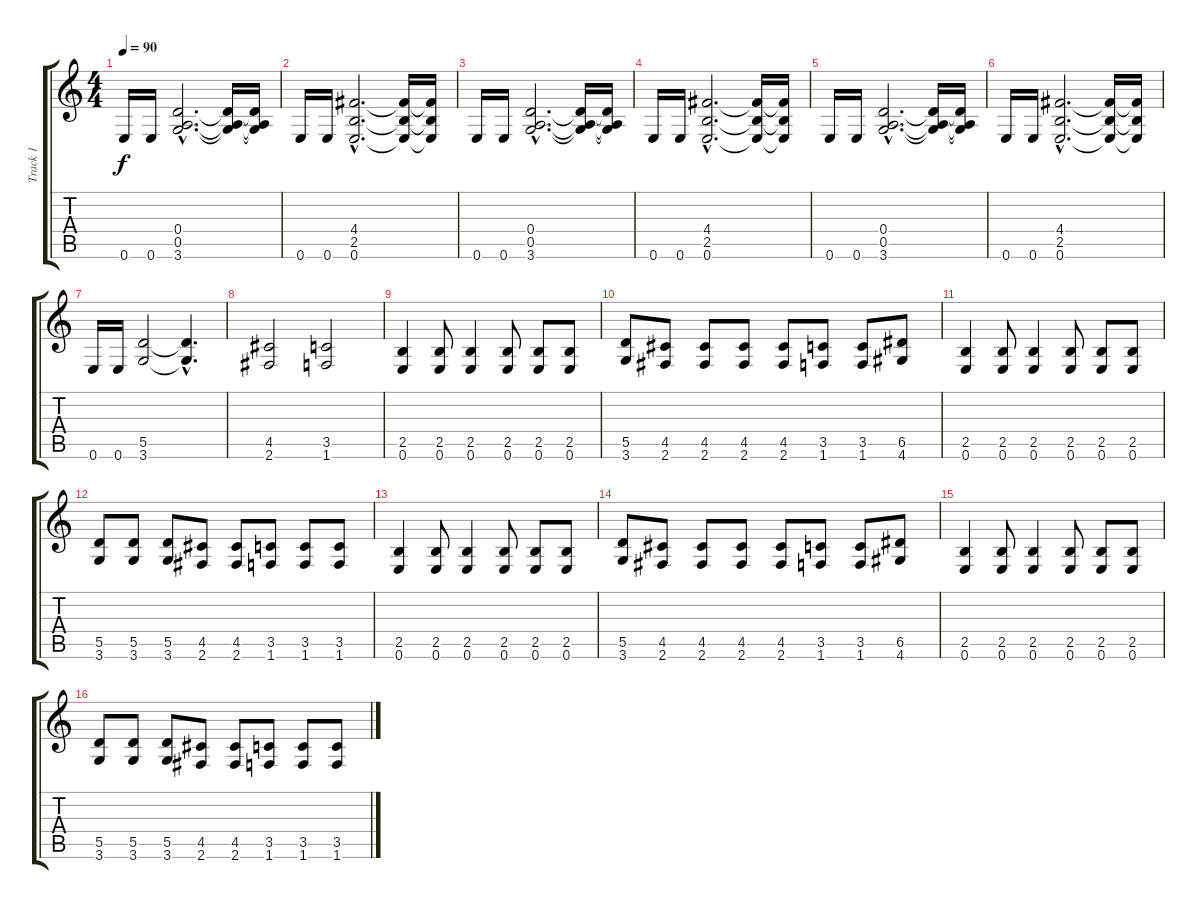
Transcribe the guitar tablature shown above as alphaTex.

\track ("Track 1" "Track 1") {instrument distortionguitar}
\staff {score tabs}
\tuning (E4 B3 G3 D3 A2 E2) {hide}
\ts (4 4)
\tempo 90
\clef g2
\ks c
0.6.16{dy f} 0.6.16 (0.4{hac} 0.5{hac} 3.6{hac}).2{d} (0.4{t} 0.5{t} 3.6{t}).16 (0.4{t} 0.5{t} 3.6{t}).16 |
0.6.16 0.6.16 (4.4{hac} 2.5{hac} 0.6{hac}).2{d} (4.4{t} 2.5{t} 0.6{t}).16 (4.4{t} 2.5{t} 0.6{t}).16 |
0.6.16 0.6.16 (0.4{hac} 0.5{hac} 3.6{hac}).2{d} (0.4{t} 0.5{t} 3.6{t}).16 (0.4{t} 0.5{t} 3.6{t}).16 |
0.6.16 0.6.16 (4.4{hac} 2.5{hac} 0.6{hac}).2{d} (4.4{t} 2.5{t} 0.6{t}).16 (4.4{t} 2.5{t} 0.6{t}).16 |
0.6.16 0.6.16 (0.4{hac} 0.5{hac} 3.6{hac}).2{d} (0.4{t} 0.5{t} 3.6{t}).16 (0.4{t} 0.5{t} 3.6{t}).16 |
0.6.16 0.6.16 (4.4{hac} 2.5{hac} 0.6{hac}).2{d} (4.4{t} 2.5{t} 0.6{t}).16 (4.4{t} 2.5{t} 0.6{t}).16 |
0.6.16 0.6.16 (5.5 3.6).2 (5.5{hac t} 3.6{hac t}).4{d} |
(4.5 2.6).2 (3.5 1.6).2 |
(2.5 0.6).4 (2.5 0.6).8 (2.5 0.6).4 (2.5 0.6).8 (2.5 0.6).8 (2.5 0.6).8 |
(5.5 3.6).8 (4.5 2.6).8 (4.5 2.6).8 (4.5 2.6).8 (4.5 2.6).8 (3.5 1.6).8 (3.5 1.6).8 (6.5 4.6).8 |
(2.5 0.6).4 (2.5 0.6).8 (2.5 0.6).4 (2.5 0.6).8 (2.5 0.6).8 (2.5 0.6).8 |
(5.5 3.6).8 (5.5 3.6).8 (5.5 3.6).8 (4.5 2.6).8 (4.5 2.6).8 (3.5 1.6).8 (3.5 1.6).8 (3.5 1.6).8 |
(2.5 0.6).4{volume 6} (2.5 0.6).8 (2.5 0.6).4 (2.5 0.6).8 (2.5 0.6).8 (2.5 0.6).8 |
(5.5 3.6).8 (4.5 2.6).8 (4.5 2.6).8 (4.5 2.6).8 (4.5 2.6).8 (3.5 1.6).8 (3.5 1.6).8 (6.5 4.6).8 |
(2.5 0.6).4{volume 0} (2.5 0.6).8 (2.5 0.6).4 (2.5 0.6).8 (2.5 0.6).8 (2.5 0.6).8 |
(5.5 3.6).8 (5.5 3.6).8 (5.5 3.6).8 (4.5 2.6).8 (4.5 2.6).8 (3.5 1.6).8 (3.5 1.6).8 (3.5 1.6).8
